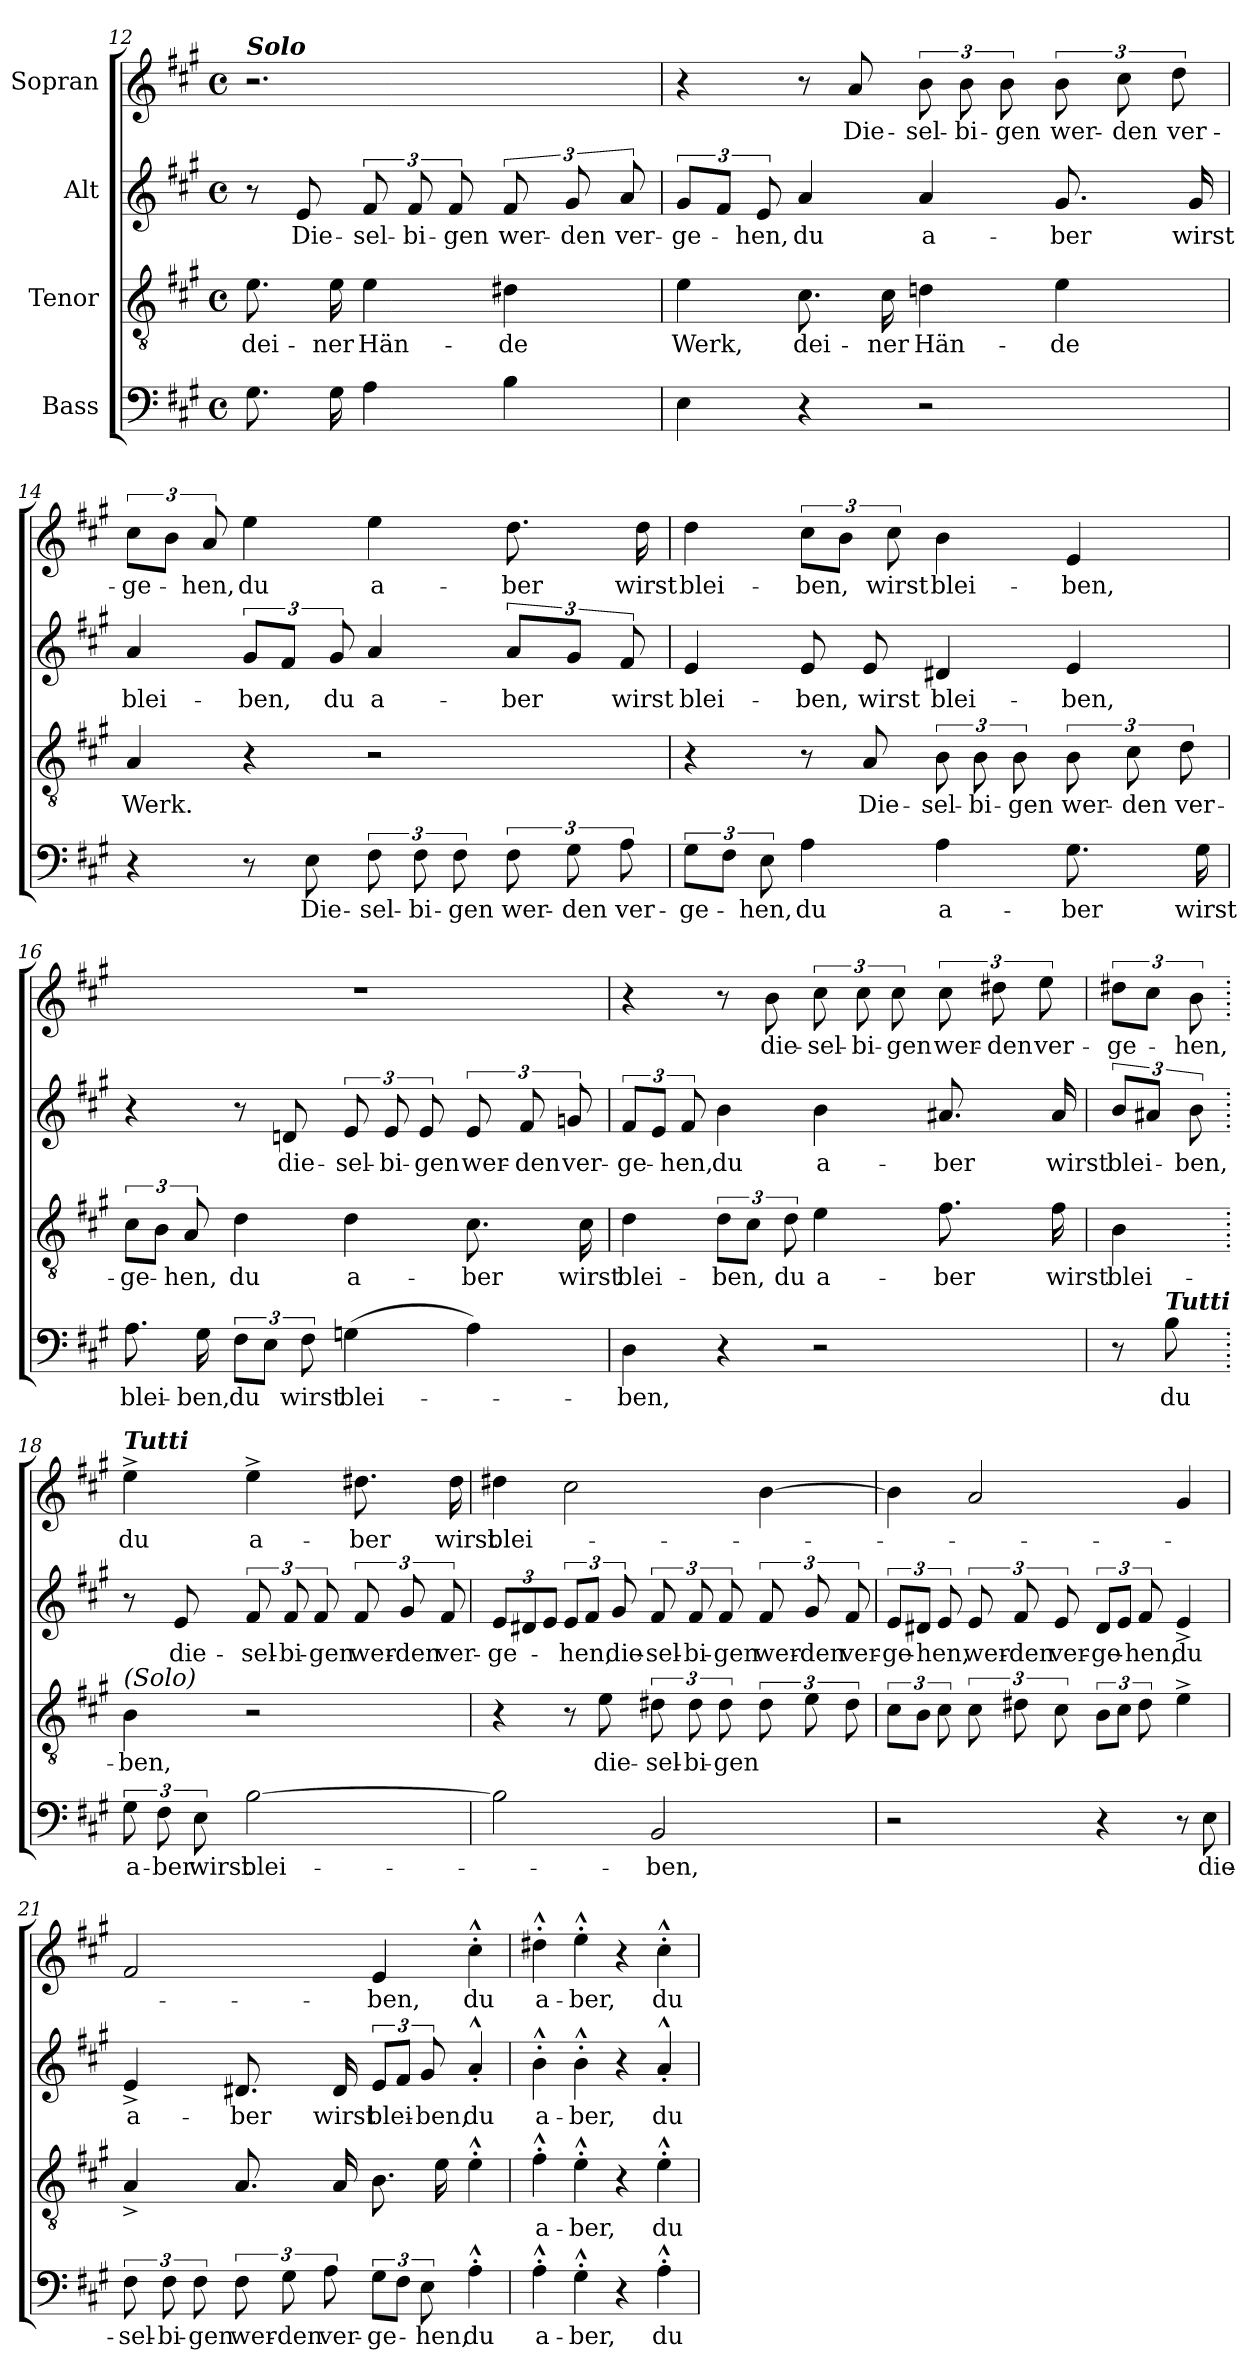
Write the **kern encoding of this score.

**kern	**text	**kern	**text	**kern	**text	**kern	**text
*part4	*part4	*part3	*part3	*part2	*part2	*part1	*part1
*staff4	*staff4	*staff3	*staff3	*staff2	*staff2	*staff1	*staff1
*I"Bass	*	*I"Tenor	*	*I"Alt	*	*I"Sopran	*
*clefF4	*	*clefGv2	*	*clefG2	*	*clefG2	*
*k[f#c#g#]	*	*k[f#c#g#]	*	*k[f#c#g#]	*	*k[f#c#g#]	*
*M4/4	*	*M4/4	*	*M4/4	*	*M4/4	*
*met(c)	*	*met(c)	*	*met(c)	*	*met(c)	*
=12X1	=12X1	=12X1	=12X1	=12X1	=12X1	=12X1	=12X1
!	!	!	!	!	!	!LO:TX:a:Bi:t=Solo	!
8.G#\	.	8.e\	dei-	8r	.	2.r	.
.	.	.	.	8e/	Die-	.	.
16G#\	.	16e\	-ner	.	.	.	.
4A\	.	4e\	Hän-	12f#/	-sel-	.	.
.	.	.	.	12f#/	-bi-	.	.
.	.	.	.	12f#/	-gen	.	.
4B\	.	4d#X\	-de	12f#/	wer-	.	.
.	.	.	.	12g#/	-den	.	.
.	.	.	.	12a/	ver-	.	.
=13	=13	=13	=13	=13	=13	=13	=13
4E\	.	4e\	Werk,	12g#/L	-ge-	4r	.
.	.	.	.	12f#/J	.	.	.
.	.	.	.	12e/	-hen,	.	.
4r	.	8.c#\	dei-	4a/	du	8r	.
.	.	.	.	.	.	8a/	Die-
.	.	16c#\	-ner	.	.	.	.
2r	.	4dn\	Hän-	4a/	a-	12b\	-sel-
.	.	.	.	.	.	12b\	-bi-
.	.	.	.	.	.	12b\	-gen
.	.	4e\	-de	8.g#/	-ber	12b\	wer-
.	.	.	.	.	.	12cc#\	-den
.	.	.	.	.	.	12dd\	ver-
.	.	.	.	16g#/	wirst	.	.
!!LO:PB:g=z
=14	=14	=14	=14	=14	=14	=14	=14
4r	.	4A/	Werk.	4a/	blei-	12cc#\L	-ge-
.	.	.	.	.	.	12b\J	.
.	.	.	.	.	.	12a/	-hen,
8r	.	4r	.	12g#/L	-ben,	4ee\	du
.	.	.	.	12f#/J	.	.	.
8E\	Die-	.	.	.	.	.	.
.	.	.	.	12g#/	du	.	.
12F#\	-sel-	2r	.	4a/	a-	4ee\	a-
12F#\	-bi-	.	.	.	.	.	.
12F#\	-gen	.	.	.	.	.	.
12F#\	wer-	.	.	12a/L	-ber	8.dd\	-ber
12G#\	-den	.	.	12g#/J	.	.	.
12A\	ver-	.	.	12f#/	wirst	.	.
.	.	.	.	.	.	16dd\	wirst
=15	=15	=15	=15	=15	=15	=15	=15
12G#\L	-ge-	4r	.	4e/	blei-	4dd\	blei-
12F#\J	.	.	.	.	.	.	.
12E\	-hen,	.	.	.	.	.	.
4A\	du	8r	.	8e/	-ben,	12cc#\L	-ben,
.	.	.	.	.	.	12b\J	.
.	.	8A/	Die-	8e/	wirst	.	.
.	.	.	.	.	.	12cc#\	wirst
4A\	a-	12B\	-sel-	4d#X/	blei-	4b\	blei-
.	.	12B\	-bi-	.	.	.	.
.	.	12B\	-gen	.	.	.	.
8.G#\	-ber	12B\	wer-	4e/	-ben,	4e/	-ben,
.	.	12c#\	-den	.	.	.	.
.	.	12d\	ver-	.	.	.	.
16G#\	wirst	.	.	.	.	.	.
!!LO:LB:g=z
=16	=16	=16	=16	=16	=16	=16	=16
8.A\	blei-	12c#\L	-ge-	4r	.	1r	.
.	.	12B\J	.	.	.	.	.
.	.	12A/	-hen,	.	.	.	.
16G#\	-ben,	.	.	.	.	.	.
12F#\L	du	4d\	du	8r	.	.	.
12E\J	.	.	.	.	.	.	.
.	.	.	.	8dn/	die-	.	.
12F#\	wirst	.	.	.	.	.	.
(4Gn\	blei-	4d\	a-	12e/	-sel-	.	.
.	.	.	.	12e/	-bi-	.	.
.	.	.	.	12e/	-gen	.	.
4A\)	.	8.c#\	-ber	12e/	wer-	.	.
.	.	.	.	12f#/	-den	.	.
.	.	.	.	12gn/	ver-	.	.
.	.	16c#\	wirst	.	.	.	.
=17	=17	=17	=17	=17	=17	=17	=17
4D\	-ben,	4d\	blei-	12f#/L	-ge-	4r	.
.	.	.	.	12e/J	.	.	.
.	.	.	.	12f#/	-hen,	.	.
4r	.	12d\L	-ben,	4b\	du	8r	.
.	.	12c#\J	.	.	.	.	.
.	.	.	.	.	.	8b\	die-
.	.	12d\	du	.	.	.	.
2r	.	4e\	a-	4b\	a-	12cc#\	-sel-
.	.	.	.	.	.	12cc#\	-bi-
.	.	.	.	.	.	12cc#\	-gen
.	.	8.f#\	-ber	8.a#X/	-ber	12cc#\	wer-
.	.	.	.	.	.	12dd#X\	-den
.	.	.	.	.	.	12ee\	ver-
.	.	16f#\	wirst	16a#/	wirst	.	.
!!LO:LB:g=z
=18	=18	=18	=18	=18	=18	=18	=18
8r	.	4B\	blei-	12b/L	blei-	12dd#X\L	-ge-
.	.	.	.	12a#X/J	.	12cc#\J	.
!LO:TX:a:Bi:t=Tutti	!	!	!	!	!	!	!
8B\	du	.	.	.	.	.	.
.	.	.	.	12b\	-ben,	12b\	-hen,
=18X2.	=18X2.	=18X2.	=18X2.	=18X2.	=18X2.	=18X2.	=18X2.
!	!	!	!	!	!	!LO:TX:a:Bi:t=Tutti	!
!	!	!LO:TX:a:i:t=(Solo)	!	!	!	!	!
12G#\	a-	4B\	-ben,	8r	.	4ee^\	du
12F#\	-ber	.	.	.	.	.	.
.	.	.	.	8e/	die-	.	.
12E\	wirst	.	.	.	.	.	.
[2B\	blei-	2r	.	12f#/	-sel-	4ee^\	a-
.	.	.	.	12f#/	-bi-	.	.
.	.	.	.	12f#/	-gen	.	.
.	.	.	.	12f#/	wer-	8.dd#X\	-ber
.	.	.	.	12g#/	-den	.	.
.	.	.	.	12f#/	ver-	.	.
.	.	.	.	.	.	16dd#\	wirst
=19	=19	=19	=19	=19	=19	=19	=19
*	*	*	*	*Xbrackettup	*	*	*
2B\]	.	4r	.	12e/L	-ge-	4dd#X\	blei-
.	.	.	.	12d#X/	.	.	.
.	.	.	.	12e/J	.	.	.
*	*	*	*	*brackettup	*	*	*
.	.	8r	.	12e/L	-hen,	2cc#\	.
.	.	.	.	12f#/J	.	.	.
.	.	8e\	die-	.	.	.	.
.	.	.	.	12g#/	die-	.	.
2BB/	-ben,	12d#X\	-sel-	12f#/	-sel-	.	.
.	.	12d#\	-bi-	12f#/	-bi-	.	.
.	.	12d#\	-gen	12f#/	-gen	.	.
.	.	12d#\	.	12f#/	wer-	[4b\	.
.	.	12e\	.	12g#/	-den	.	.
.	.	12d#\	.	12f#/	ver-	.	.
!!LO:LB:g=z
=20	=20	=20	=20	=20	=20	=20	=20
2r	.	12c#\L	.	12e/L	-ge-	4b\]	.
.	.	12B\J	.	12d#X/J	.	.	.
.	.	12c#\	.	12e/	-hen,	.	.
.	.	12c#\	.	12e/	wer-	2a/	.
.	.	12d#X\	.	12f#/	-den	.	.
.	.	12c#\	.	12e/	ver-	.	.
4r	.	12B\L	.	12d#/L	-ge-	.	.
.	.	12c#\J	.	12e/J	.	.	.
.	.	12d#\	.	12f#/	-hen,	.	.
8r	.	4e^\	.	4e^/	du	4g#/	.
8E\	die-	.	.	.	.	.	.
=21	=21	=21	=21	=21	=21	=21	=21
12F#\	-sel-	4A^/	.	4e^/	a-	2f#/	.
12F#\	-bi-	.	.	.	.	.	.
12F#\	-gen	.	.	.	.	.	.
12F#\	wer-	8.A/	.	8.d#X/	-ber	.	.
12G#\	-den	.	.	.	.	.	.
12A\	ver-	.	.	.	.	.	.
.	.	16A/	.	16d#/	wirst	.	.
12G#\L	-ge-	8.B\	.	12e/L	blei-	4e/	-ben,
12F#\J	.	.	.	12f#/J	.	.	.
12E\	-hen,	.	.	12g#/	-ben,	.	.
.	.	16e\	.	.	.	.	.
4A'^^\	du	4e'^^\	.	4a'^^/	du	4cc#'^^\	du
!!LO:PB:g=z
=22	=22	=22	=22	=22	=22	=22	=22
4A^^'\	a-	4f#^^'\	a-	4b^^'\	a-	4dd#X^^'\	a-
4G#^^'\	-ber,	4e^^'\	-ber,	4b^^'\	-ber,	4ee^^'\	-ber,
4r	.	4r	.	4r	.	4r	.
4A^^'\	du	4e^^'\	du	4a^^'/	du	4cc#^^'\	du
=	=	=	=	=	=	=	=
*-	*-	*-	*-	*-	*-	*-	*-
